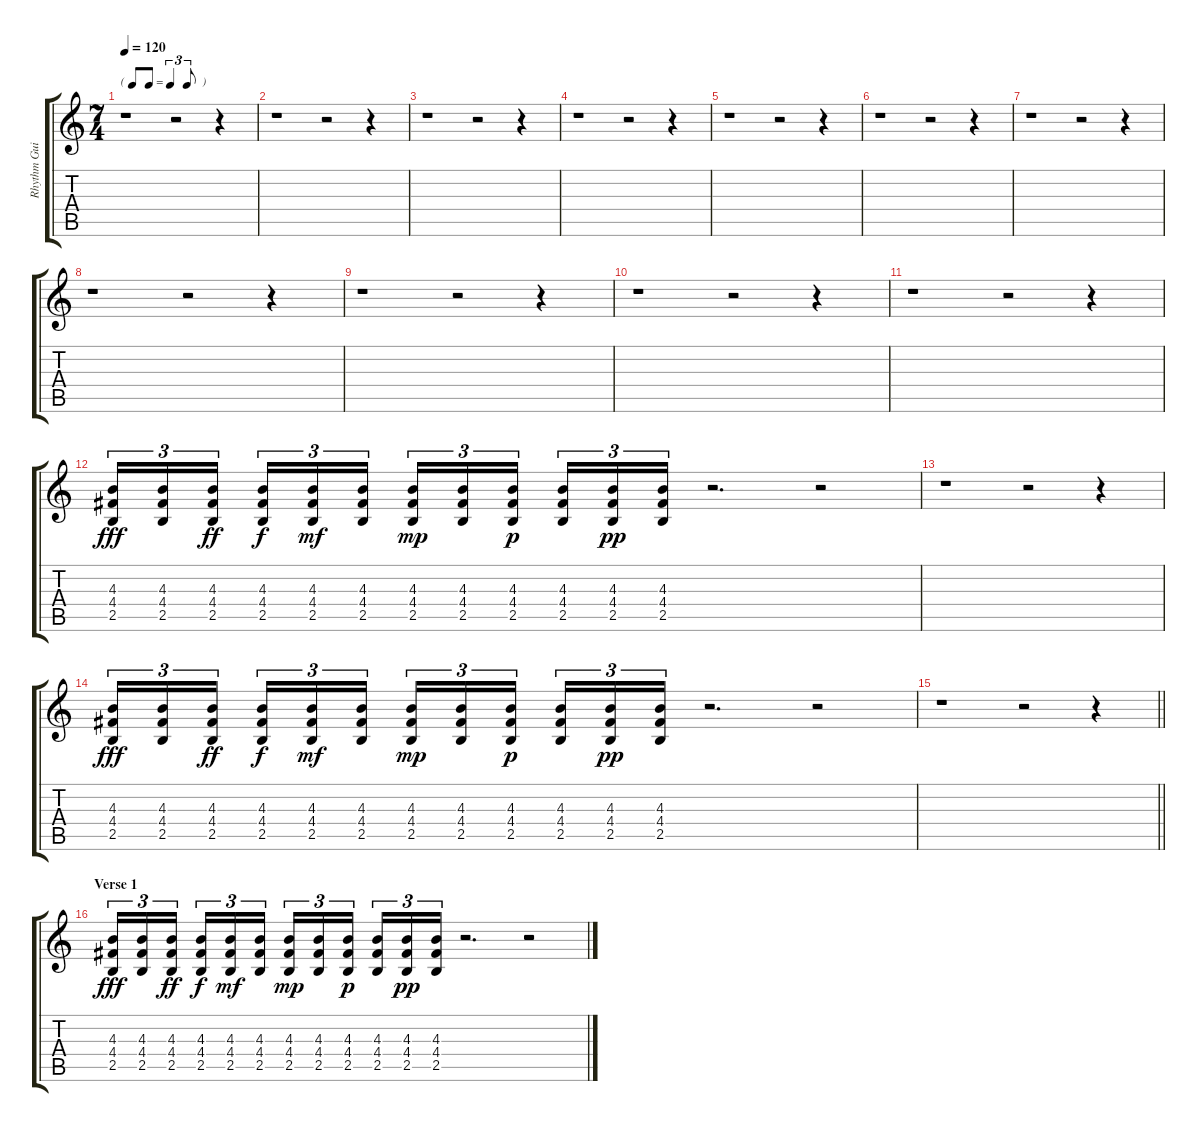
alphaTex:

\track ("Rhythm Guitar I (Gilmour)" "Rhythm Gui") {instrument electricguitarclean}
\staff {score tabs}
\tuning (E4 B3 G3 D3 A2 E2) {hide}
\ts (7 4)
\tf triplet8th
\tempo 120
\clef g2
\ks c
r.1{dy fff instrument electricguitarclean} r.2 r.4 |
r.1 r.2 r.4 |
r.1 r.2 r.4 |
r.1 r.2 r.4 |
r.1 r.2 r.4 |
r.1 r.2 r.4 |
r.1 r.2 r.4 |
r.1 r.2 r.4 |
r.1 r.2 r.4 |
r.1 r.2 r.4 |
r.1 r.2 r.4 |
(4.3 4.4 2.5).16{tu (3 2)} (4.3 4.4 2.5).16{tu (3 2)} (4.3 4.4 2.5).16{tu (3 2) dy ff beam splitsecondary} (4.3 4.4 2.5).16{tu (3 2) dy f} (4.3 4.4 2.5).16{tu (3 2) dy mf} (4.3 4.4 2.5).16{tu (3 2)} (4.3 4.4 2.5).16{tu (3 2) dy mp} (4.3 4.4 2.5).16{tu (3 2)} (4.3 4.4 2.5).16{tu (3 2) dy p beam splitsecondary} (4.3 4.4 2.5).16{tu (3 2)} (4.3 4.4 2.5).16{tu (3 2) dy pp} (4.3 4.4 2.5).16{tu (3 2)} r.2{d} r.2 |
r.1 r.2 r.4 |
(4.3 4.4 2.5).16{tu (3 2) dy fff} (4.3 4.4 2.5).16{tu (3 2)} (4.3 4.4 2.5).16{tu (3 2) dy ff beam splitsecondary} (4.3 4.4 2.5).16{tu (3 2) dy f} (4.3 4.4 2.5).16{tu (3 2) dy mf} (4.3 4.4 2.5).16{tu (3 2)} (4.3 4.4 2.5).16{tu (3 2) dy mp} (4.3 4.4 2.5).16{tu (3 2)} (4.3 4.4 2.5).16{tu (3 2) dy p beam splitsecondary} (4.3 4.4 2.5).16{tu (3 2)} (4.3 4.4 2.5).16{tu (3 2) dy pp} (4.3 4.4 2.5).16{tu (3 2)} r.2{d} r.2 |
\barLineRight lightlight
r.1 r.2 r.4 |
\section ("" "Verse 1")
(4.3 4.4 2.5).16{tu (3 2) dy fff} (4.3 4.4 2.5).16{tu (3 2)} (4.3 4.4 2.5).16{tu (3 2) dy ff beam splitsecondary} (4.3 4.4 2.5).16{tu (3 2) dy f} (4.3 4.4 2.5).16{tu (3 2) dy mf} (4.3 4.4 2.5).16{tu (3 2)} (4.3 4.4 2.5).16{tu (3 2) dy mp} (4.3 4.4 2.5).16{tu (3 2)} (4.3 4.4 2.5).16{tu (3 2) dy p beam splitsecondary} (4.3 4.4 2.5).16{tu (3 2)} (4.3 4.4 2.5).16{tu (3 2) dy pp} (4.3 4.4 2.5).16{tu (3 2)} r.2{d} r.2
